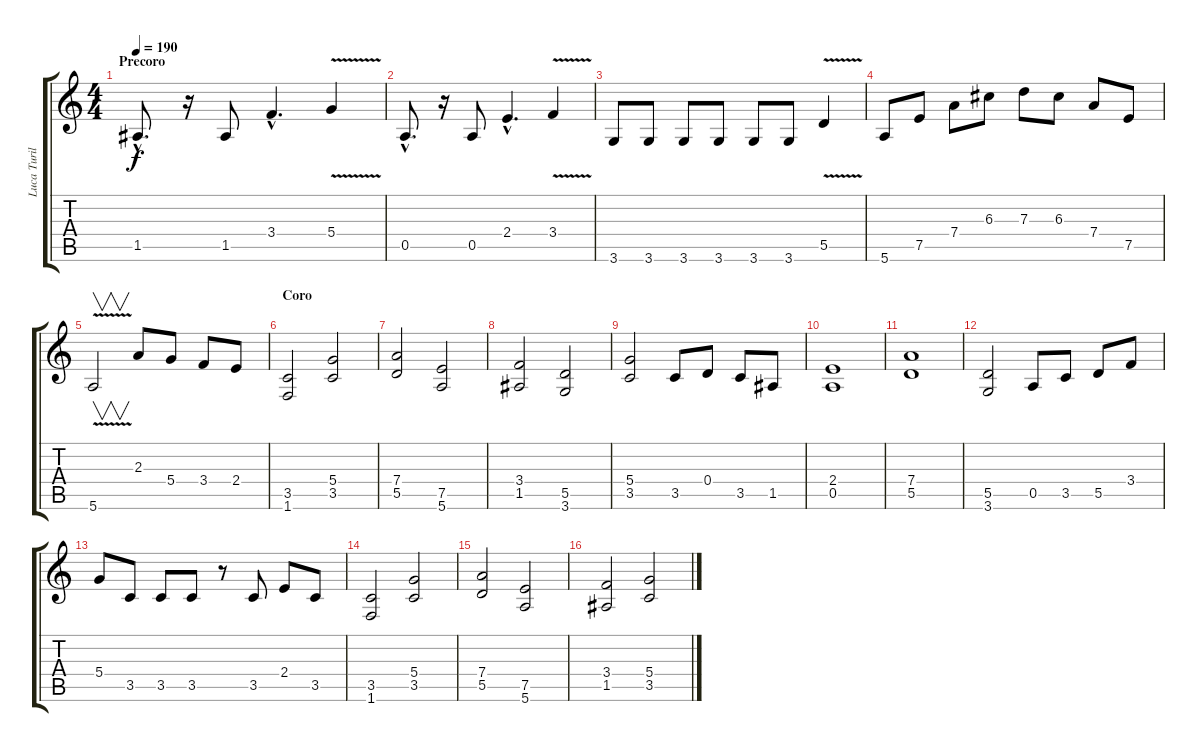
\track ("Luca Turilli" "Luca Turil") {instrument distortionguitar}
\staff {score tabs}
\tuning (E4 B3 G3 D3 A2 E2) {hide}
\ts (4 4)
\section ("" "Precoro")
\tempo 190
\clef g2
\ks c
1.5{hac}.8{d dy f} r.16 1.5.8 3.4{hac}.4{d} 5.4{v}.4 |
0.5{hac}.8{d} r.16 0.5.8 2.4{hac}.4{d} 3.4{v}.4 |
3.6.8 3.6.8 3.6.8 3.6.8 3.6.8 3.6.8 5.5{v}.4 |
5.6.8 7.5.8 7.4.8 6.3.8 7.3.8 6.3.8 7.4.8 7.5.8 |
5.6{v}.2{v} 2.3.8 5.4.8 3.4.8 2.4.8 |
\section ("" "Coro")
(3.5 1.6).2 (5.4 3.5).2 |
(7.4 5.5).2 (7.5 5.6).2 |
(3.4 1.5).2 (5.5 3.6).2 |
(5.4 3.5).2 3.5.8 0.4.8 3.5.8 1.5.8 |
(2.4 0.5).1 |
(7.4 5.5).1 |
(5.5 3.6).2 0.5.8 3.5.8 5.5.8 3.4.8 |
5.4.8 3.5.8 3.5.8 3.5.8 r.8 3.5.8 2.4.8 3.5.8 |
(3.5 1.6).2 (5.4 3.5).2 |
(7.4 5.5).2 (7.5 5.6).2 |
(3.4 1.5).2 (5.4 3.5).2
